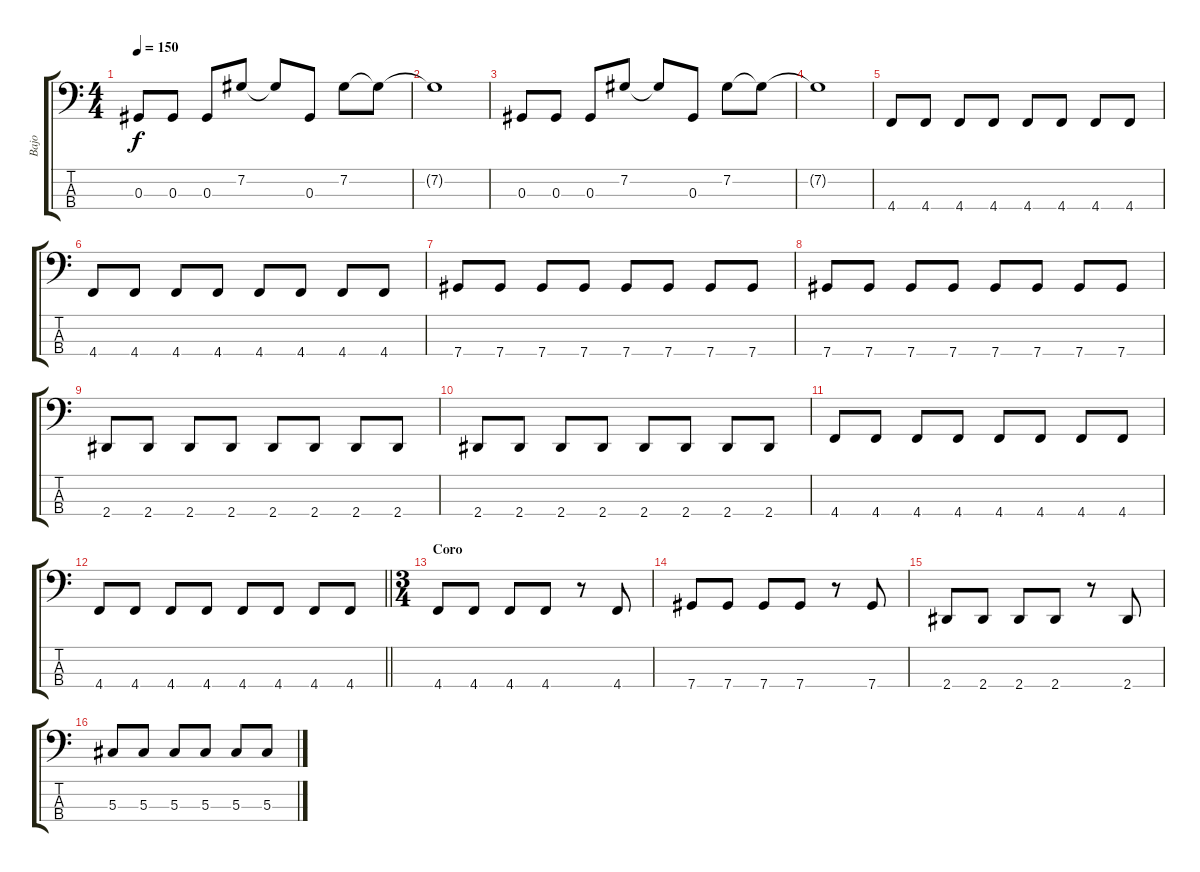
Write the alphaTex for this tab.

\track ("Bajo" "Bajo") {instrument electricbassfinger}
\staff {score tabs}
\tuning (Gb2 Db2 Ab1 Db1) {hide}
\ts (4 4)
\tempo 150
\clef f4
\ks c
0.3.8{dy f} 0.3.8 0.3.8 7.2.8 7.2{t}.8 0.3.8 7.2.8 7.2{t}.8 |
7.2{t}.1 |
0.3.8 0.3.8 0.3.8 7.2.8 7.2{t}.8 0.3.8 7.2.8 7.2{t}.8 |
7.2{t}.1 |
4.4.8 4.4.8 4.4.8 4.4.8 4.4.8 4.4.8 4.4.8 4.4.8 |
4.4.8 4.4.8 4.4.8 4.4.8 4.4.8 4.4.8 4.4.8 4.4.8 |
7.4.8 7.4.8 7.4.8 7.4.8 7.4.8 7.4.8 7.4.8 7.4.8 |
7.4.8 7.4.8 7.4.8 7.4.8 7.4.8 7.4.8 7.4.8 7.4.8 |
2.4.8 2.4.8 2.4.8 2.4.8 2.4.8 2.4.8 2.4.8 2.4.8 |
2.4.8 2.4.8 2.4.8 2.4.8 2.4.8 2.4.8 2.4.8 2.4.8 |
4.4.8 4.4.8 4.4.8 4.4.8 4.4.8 4.4.8 4.4.8 4.4.8 |
\barLineRight lightlight
4.4.8 4.4.8 4.4.8 4.4.8 4.4.8 4.4.8 4.4.8 4.4.8 |
\ts (3 4)
\section ("" "Coro")
4.4.8 4.4.8 4.4.8 4.4.8 r.8 4.4.8 |
7.4.8 7.4.8 7.4.8 7.4.8 r.8 7.4.8 |
2.4.8 2.4.8 2.4.8 2.4.8 r.8 2.4.8 |
5.3.8 5.3.8 5.3.8 5.3.8 5.3.8 5.3.8
